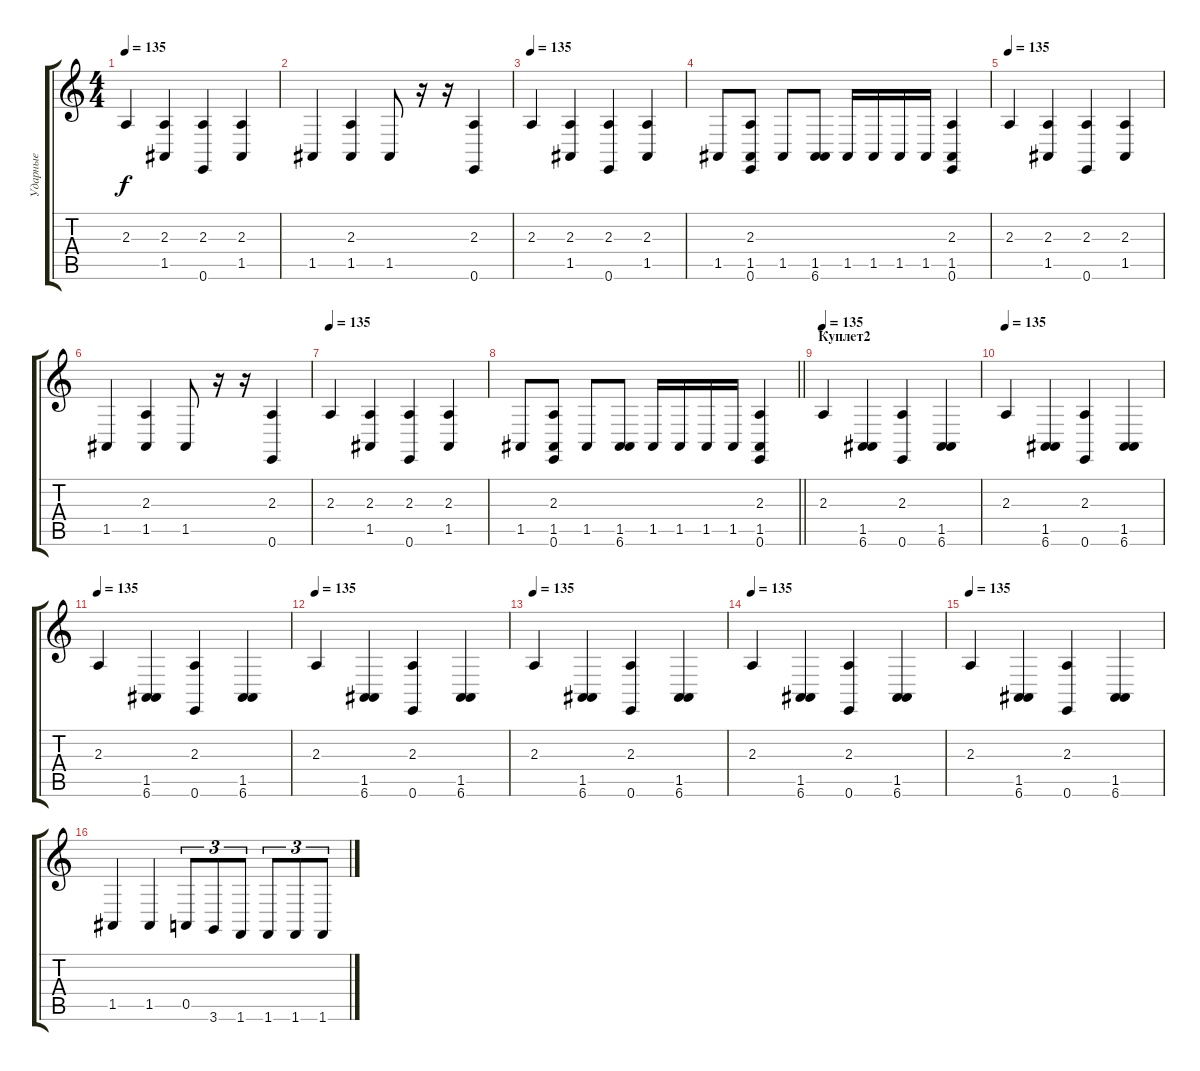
\track ("Ударные" "Ударные") {instrument acousticgrandpiano}
\staff {score tabs}
\tuning (E4 B3 G3 D3 A2 E2) {hide}
\ts (4 4)
\tempo 135
\clef g2
\ks c
2.3.4{dy f} (2.3 1.5).4 (2.3 0.6).4 (2.3 1.5).4 |
1.5.4 (2.3 1.5).4 1.5.8 r.16 r.16 (2.3 0.6).4 |
\tempo 135
2.3.4 (2.3 1.5).4 (2.3 0.6).4 (2.3 1.5).4 |
1.5.8 (2.3 1.5 0.6).8 1.5.8 (1.5 6.6).8 1.5.16 1.5.16 1.5.16 1.5.16 (2.3 1.5 0.6).4 |
\tempo 135
2.3.4 (2.3 1.5).4 (2.3 0.6).4 (2.3 1.5).4 |
1.5.4 (2.3 1.5).4 1.5.8 r.16 r.16 (2.3 0.6).4 |
\tempo 135
2.3.4 (2.3 1.5).4 (2.3 0.6).4 (2.3 1.5).4 |
\barLineRight lightlight
1.5.8 (2.3 1.5 0.6).8 1.5.8 (1.5 6.6).8 1.5.16 1.5.16 1.5.16 1.5.16 (2.3 1.5 0.6).4 |
\section ("" "Куплет2")
\tempo 135
2.3.4 (1.5 6.6).4 (2.3 0.6).4 (1.5 6.6).4 |
\tempo 135
2.3.4 (1.5 6.6).4 (2.3 0.6).4 (1.5 6.6).4 |
\tempo 135
2.3.4 (1.5 6.6).4 (2.3 0.6).4 (1.5 6.6).4 |
\tempo 135
2.3.4 (1.5 6.6).4 (2.3 0.6).4 (1.5 6.6).4 |
\tempo 135
2.3.4 (1.5 6.6).4 (2.3 0.6).4 (1.5 6.6).4 |
\tempo 135
2.3.4 (1.5 6.6).4 (2.3 0.6).4 (1.5 6.6).4 |
\tempo 135
2.3.4 (1.5 6.6).4 (2.3 0.6).4 (1.5 6.6).4 |
1.5.4 1.5.4 0.5.8{tu (3 2)} 3.6.8{tu (3 2)} 1.6.8{tu (3 2)} 1.6.8{tu (3 2)} 1.6.8{tu (3 2)} 1.6.8{tu (3 2)}
